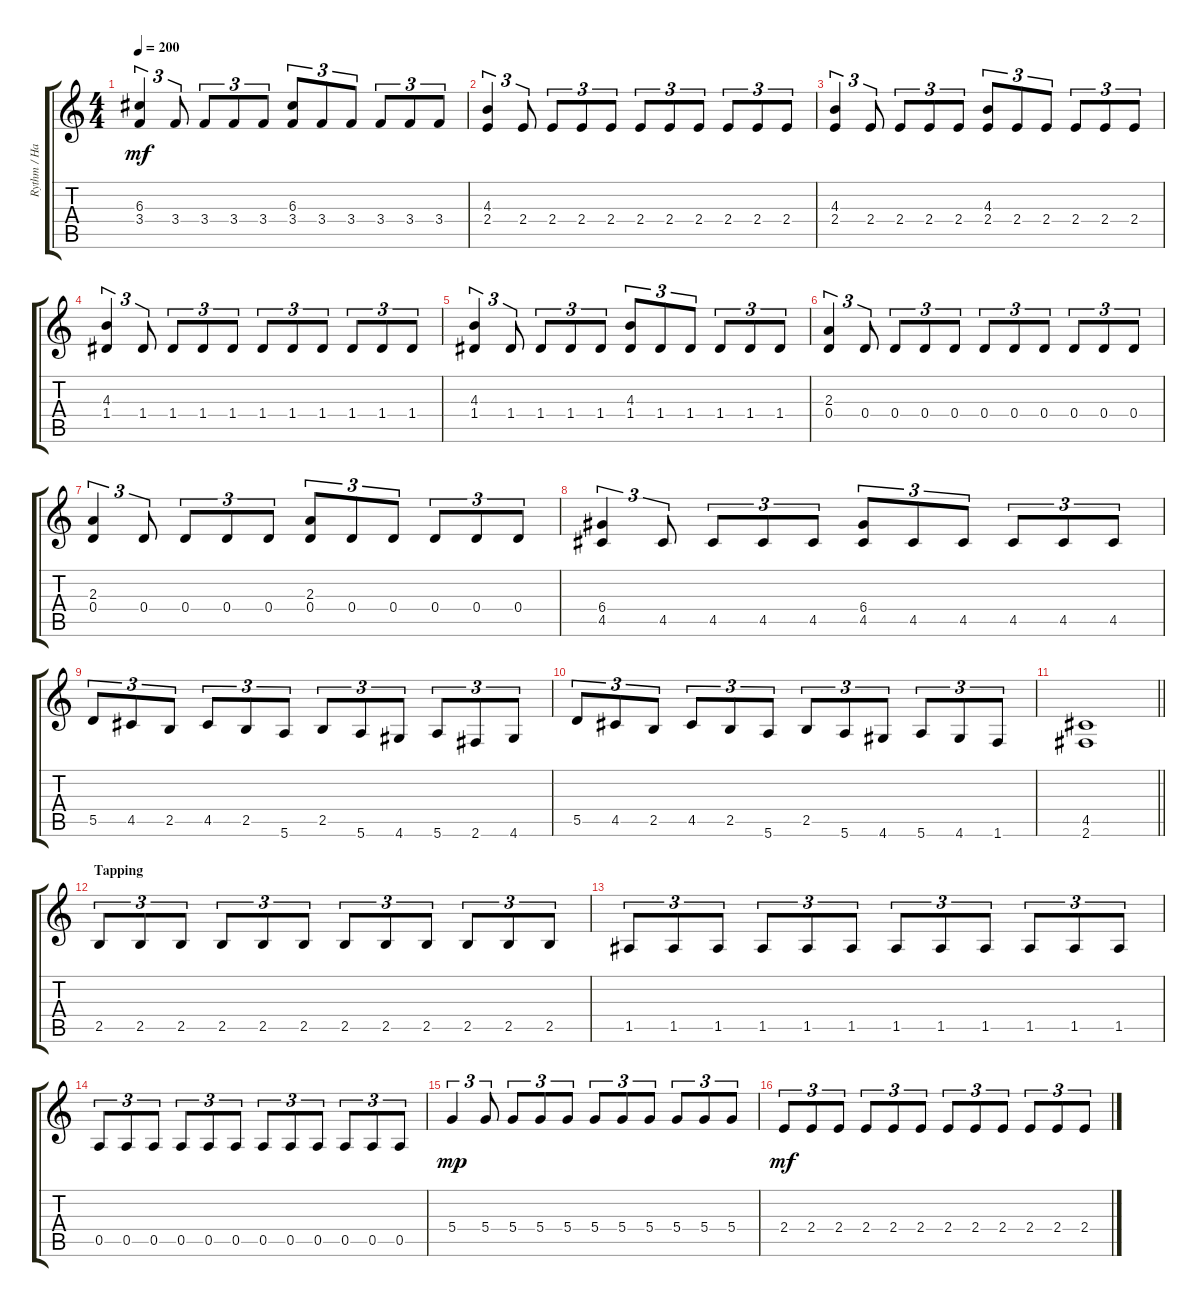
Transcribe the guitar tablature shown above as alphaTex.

\track ("Rythm / Harmonies" "Rythm / Ha") {instrument overdrivenguitar}
\staff {score tabs}
\tuning (E4 B3 G3 D3 A2 E2) {hide}
\ts (4 4)
\tempo 200
\clef g2
\ks c
(6.3 3.4).4{tu (3 2) dy mf} 3.4.8{tu (3 2)} 3.4.8{tu (3 2)} 3.4.8{tu (3 2)} 3.4.8{tu (3 2)} (6.3 3.4).8{tu (3 2)} 3.4.8{tu (3 2)} 3.4.8{tu (3 2)} 3.4.8{tu (3 2)} 3.4.8{tu (3 2)} 3.4.8{tu (3 2)} |
(4.3 2.4).4{tu (3 2)} 2.4.8{tu (3 2)} 2.4.8{tu (3 2)} 2.4.8{tu (3 2)} 2.4.8{tu (3 2)} 2.4.8{tu (3 2)} 2.4.8{tu (3 2)} 2.4.8{tu (3 2)} 2.4.8{tu (3 2)} 2.4.8{tu (3 2)} 2.4.8{tu (3 2)} |
(4.3 2.4).4{tu (3 2)} 2.4.8{tu (3 2)} 2.4.8{tu (3 2)} 2.4.8{tu (3 2)} 2.4.8{tu (3 2)} (4.3 2.4).8{tu (3 2)} 2.4.8{tu (3 2)} 2.4.8{tu (3 2)} 2.4.8{tu (3 2)} 2.4.8{tu (3 2)} 2.4.8{tu (3 2)} |
(4.3 1.4).4{tu (3 2)} 1.4.8{tu (3 2)} 1.4.8{tu (3 2)} 1.4.8{tu (3 2)} 1.4.8{tu (3 2)} 1.4.8{tu (3 2)} 1.4.8{tu (3 2)} 1.4.8{tu (3 2)} 1.4.8{tu (3 2)} 1.4.8{tu (3 2)} 1.4.8{tu (3 2)} |
(4.3 1.4).4{tu (3 2)} 1.4.8{tu (3 2)} 1.4.8{tu (3 2)} 1.4.8{tu (3 2)} 1.4.8{tu (3 2)} (4.3 1.4).8{tu (3 2)} 1.4.8{tu (3 2)} 1.4.8{tu (3 2)} 1.4.8{tu (3 2)} 1.4.8{tu (3 2)} 1.4.8{tu (3 2)} |
(2.3 0.4).4{tu (3 2)} 0.4.8{tu (3 2)} 0.4.8{tu (3 2)} 0.4.8{tu (3 2)} 0.4.8{tu (3 2)} 0.4.8{tu (3 2)} 0.4.8{tu (3 2)} 0.4.8{tu (3 2)} 0.4.8{tu (3 2)} 0.4.8{tu (3 2)} 0.4.8{tu (3 2)} |
(2.3 0.4).4{tu (3 2)} 0.4.8{tu (3 2)} 0.4.8{tu (3 2)} 0.4.8{tu (3 2)} 0.4.8{tu (3 2)} (2.3 0.4).8{tu (3 2)} 0.4.8{tu (3 2)} 0.4.8{tu (3 2)} 0.4.8{tu (3 2)} 0.4.8{tu (3 2)} 0.4.8{tu (3 2)} |
(6.4 4.5).4{tu (3 2)} 4.5.8{tu (3 2)} 4.5.8{tu (3 2)} 4.5.8{tu (3 2)} 4.5.8{tu (3 2)} (6.4 4.5).8{tu (3 2)} 4.5.8{tu (3 2)} 4.5.8{tu (3 2)} 4.5.8{tu (3 2)} 4.5.8{tu (3 2)} 4.5.8{tu (3 2)} |
5.5.8{tu (3 2)} 4.5.8{tu (3 2)} 2.5.8{tu (3 2)} 4.5.8{tu (3 2)} 2.5.8{tu (3 2)} 5.6.8{tu (3 2)} 2.5.8{tu (3 2)} 5.6.8{tu (3 2)} 4.6.8{tu (3 2)} 5.6.8{tu (3 2)} 2.6.8{tu (3 2)} 4.6.8{tu (3 2)} |
5.5.8{tu (3 2)} 4.5.8{tu (3 2)} 2.5.8{tu (3 2)} 4.5.8{tu (3 2)} 2.5.8{tu (3 2)} 5.6.8{tu (3 2)} 2.5.8{tu (3 2)} 5.6.8{tu (3 2)} 4.6.8{tu (3 2)} 5.6.8{tu (3 2)} 4.6.8{tu (3 2)} 1.6.8{tu (3 2)} |
\barLineRight lightlight
(4.5 2.6).1 |
\section ("" "Tapping")
2.5.8{tu (3 2)} 2.5.8{tu (3 2)} 2.5.8{tu (3 2)} 2.5.8{tu (3 2)} 2.5.8{tu (3 2)} 2.5.8{tu (3 2)} 2.5.8{tu (3 2)} 2.5.8{tu (3 2)} 2.5.8{tu (3 2)} 2.5.8{tu (3 2)} 2.5.8{tu (3 2)} 2.5.8{tu (3 2)} |
1.5.8{tu (3 2)} 1.5.8{tu (3 2)} 1.5.8{tu (3 2)} 1.5.8{tu (3 2)} 1.5.8{tu (3 2)} 1.5.8{tu (3 2)} 1.5.8{tu (3 2)} 1.5.8{tu (3 2)} 1.5.8{tu (3 2)} 1.5.8{tu (3 2)} 1.5.8{tu (3 2)} 1.5.8{tu (3 2)} |
0.5.8{tu (3 2)} 0.5.8{tu (3 2)} 0.5.8{tu (3 2)} 0.5.8{tu (3 2)} 0.5.8{tu (3 2)} 0.5.8{tu (3 2)} 0.5.8{tu (3 2)} 0.5.8{tu (3 2)} 0.5.8{tu (3 2)} 0.5.8{tu (3 2)} 0.5.8{tu (3 2)} 0.5.8{tu (3 2)} |
5.4.4{tu (3 2) dy mp} 5.4.8{tu (3 2)} 5.4.8{tu (3 2)} 5.4.8{tu (3 2)} 5.4.8{tu (3 2)} 5.4.8{tu (3 2)} 5.4.8{tu (3 2)} 5.4.8{tu (3 2)} 5.4.8{tu (3 2)} 5.4.8{tu (3 2)} 5.4.8{tu (3 2)} |
2.4.8{tu (3 2) dy mf} 2.4.8{tu (3 2)} 2.4.8{tu (3 2)} 2.4.8{tu (3 2)} 2.4.8{tu (3 2)} 2.4.8{tu (3 2)} 2.4.8{tu (3 2)} 2.4.8{tu (3 2)} 2.4.8{tu (3 2)} 2.4.8{tu (3 2)} 2.4.8{tu (3 2)} 2.4.8{tu (3 2)}
